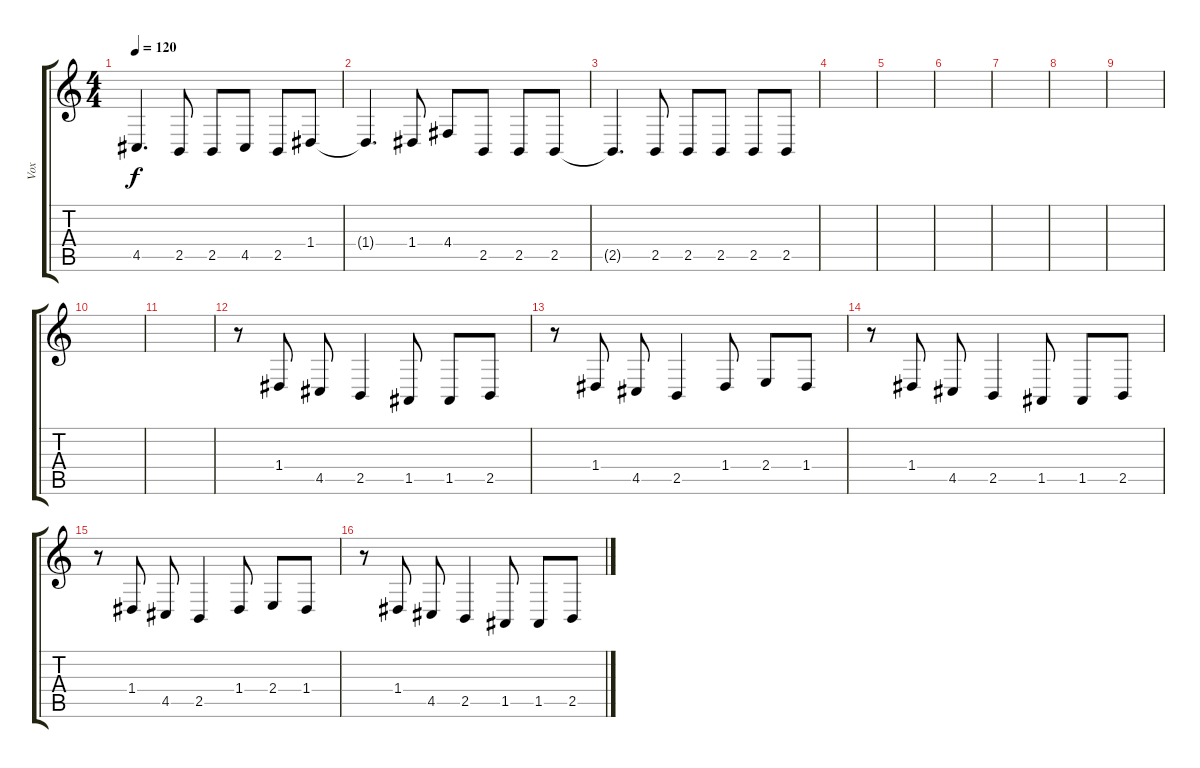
\track ("Vox" "Vox") {instrument lead2sawtooth}
\staff {score tabs}
\tuning (E4 B3 G3 D3 A2 E2) {hide}
\ts (4 4)
\tempo 120
\clef g2
\ks c
4.5{t}.4{d dy f} 2.5.8 2.5.8 4.5.8 2.5.8 1.4.8 |
1.4{t}.4{d} 1.4.8 4.4.8 2.5.8 2.5.8 2.5.8 |
2.5{t}.4{d} 2.5.8 2.5.8 2.5.8 2.5.8 2.5.8 |
|
|
|
|
|
|
|
|
r.8 1.4.8 4.5.8 2.5.4 1.5.8 1.5.8 2.5.8 |
r.8 1.4.8 4.5.8 2.5.4 1.4.8 2.4.8 1.4.8 |
r.8 1.4.8 4.5.8 2.5.4 1.5.8 1.5.8 2.5.8 |
r.8 1.4.8 4.5.8 2.5.4 1.4.8 2.4.8 1.4.8 |
r.8 1.4.8 4.5.8 2.5.4 1.5.8 1.5.8 2.5.8
